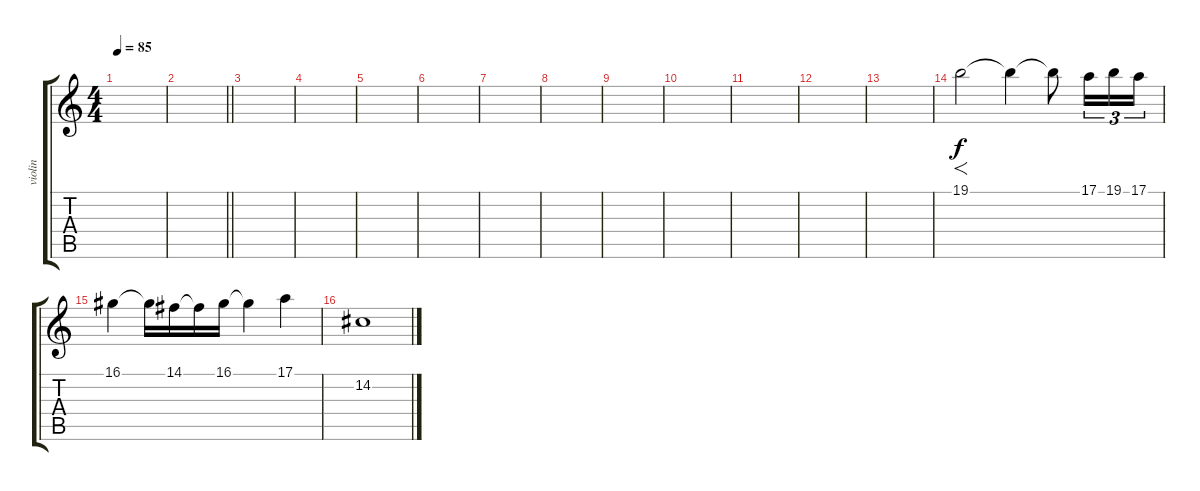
\track ("violin" "violin") {instrument violin}
\staff {score tabs}
\tuning (E4 B3 G3 D3 A2 E2) {hide}
\ts (4 4)
\tempo 85
\clef g2
\ks c
|
\barLineRight lightlight
|
|
|
|
|
|
|
|
|
|
|
|
19.1.2{f} 19.1{t}.4 19.1{t}.8 17.1.16{tu (3 2)} 19.1.16{tu (3 2)} 17.1.16{tu (3 2)} |
16.1.4 16.1{t}.16 14.1.16 14.1{t}.16 16.1.16 16.1{t}.4 17.1.4 |
14.2.1
